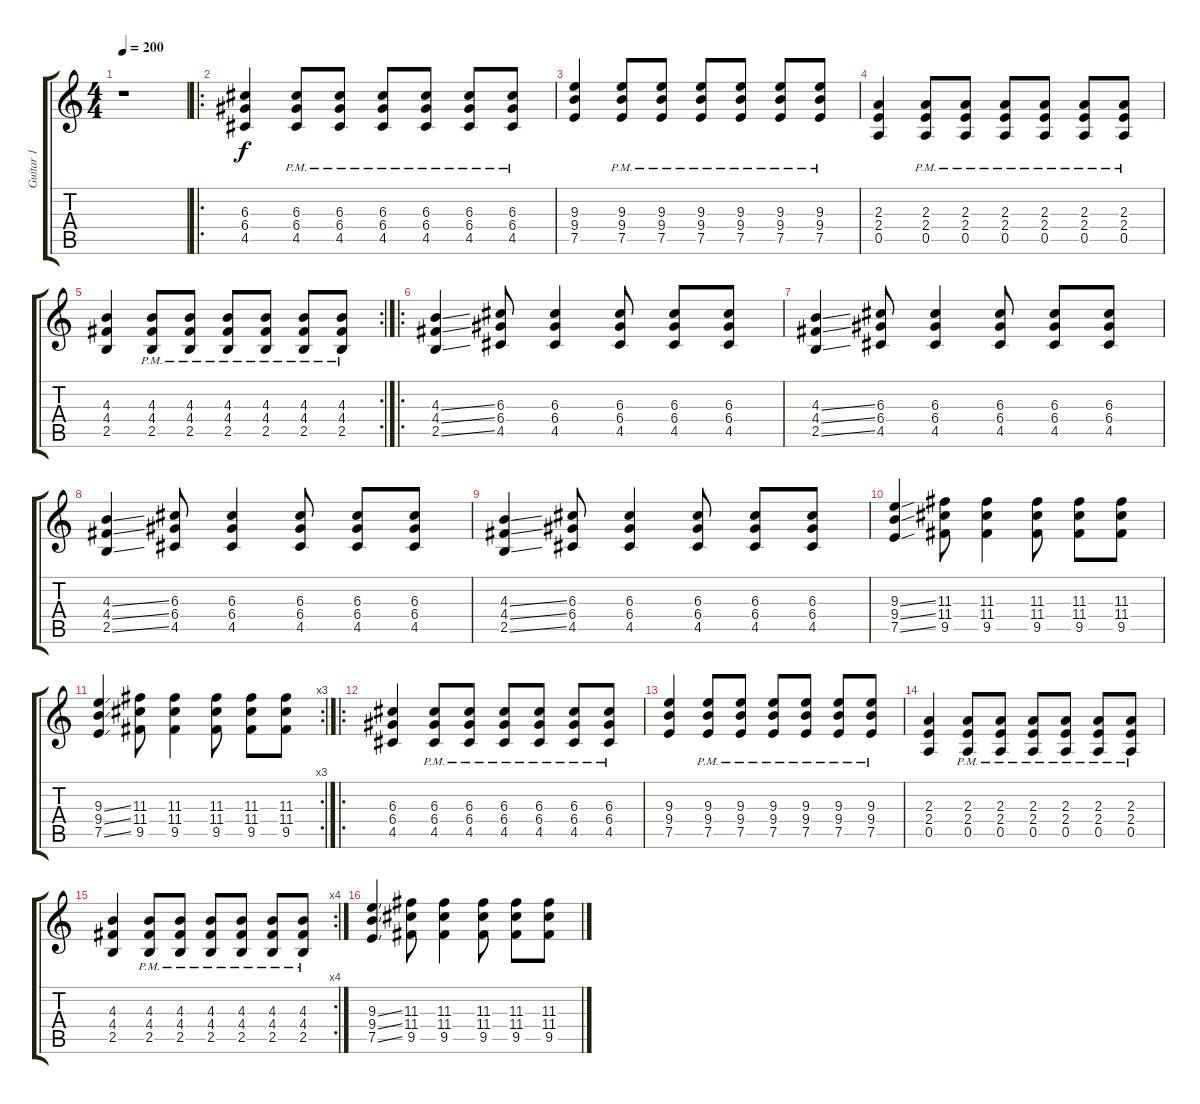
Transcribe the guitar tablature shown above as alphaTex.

\track ("Guitar 1" "Guitar 1") {instrument distortionguitar}
\staff {score tabs}
\tuning (E4 B3 G3 D3 A2 E2) {hide}
\ts (4 4)
\tempo 200
\clef g2
\ks c
r.1{dy f instrument distortionguitar} |
\ro
(6.3 6.4 4.5).4 (6.3 6.4 4.5{pm}).8 (6.3 6.4 4.5{pm}).8 (6.3 6.4 4.5{pm}).8 (6.3 6.4 4.5{pm}).8 (6.3 6.4 4.5{pm}).8 (6.3 6.4 4.5{pm}).8 |
(9.3 9.4 7.5).4 (9.3 9.4 7.5{pm}).8 (9.3 9.4 7.5{pm}).8 (9.3 9.4 7.5{pm}).8 (9.3 9.4 7.5{pm}).8 (9.3 9.4 7.5{pm}).8 (9.3 9.4 7.5{pm}).8 |
(2.3 2.4 0.5).4 (2.3 2.4 0.5{pm}).8 (2.3 2.4 0.5{pm}).8 (2.3 2.4 0.5{pm}).8 (2.3 2.4 0.5{pm}).8 (2.3 2.4 0.5{pm}).8 (2.3 2.4 0.5{pm}).8 |
\rc 2
(4.3 4.4 2.5).4 (4.3 4.4 2.5{pm}).8 (4.3 4.4 2.5{pm}).8 (4.3 4.4 2.5{pm}).8 (4.3 4.4 2.5{pm}).8 (4.3 4.4 2.5{pm}).8 (4.3 4.4 2.5{pm}).8 |
\ro
(4.3{ss} 4.4{ss} 2.5{ss}).4 (6.3 6.4 4.5).8 (6.3 6.4 4.5).4 (6.3 6.4 4.5).8 (6.3 6.4 4.5).8 (6.3 6.4 4.5).8 |
(4.3{ss} 4.4{ss} 2.5{ss}).4 (6.3 6.4 4.5).8 (6.3 6.4 4.5).4 (6.3 6.4 4.5).8 (6.3 6.4 4.5).8 (6.3 6.4 4.5).8 |
(4.3{ss} 4.4{ss} 2.5{ss}).4 (6.3 6.4 4.5).8 (6.3 6.4 4.5).4 (6.3 6.4 4.5).8 (6.3 6.4 4.5).8 (6.3 6.4 4.5).8 |
(4.3{ss} 4.4{ss} 2.5{ss}).4 (6.3 6.4 4.5).8 (6.3 6.4 4.5).4 (6.3 6.4 4.5).8 (6.3 6.4 4.5).8 (6.3 6.4 4.5).8 |
(9.3{ss} 9.4{ss} 7.5{ss}).4 (11.3 11.4 9.5).8 (11.3 11.4 9.5).4 (11.3 11.4 9.5).8 (11.3 11.4 9.5).8 (11.3 11.4 9.5).8 |
\rc 3
(9.3{ss} 9.4{ss} 7.5{ss}).4 (11.3 11.4 9.5).8 (11.3 11.4 9.5).4 (11.3 11.4 9.5).8 (11.3 11.4 9.5).8 (11.3 11.4 9.5).8 |
\ro
(6.3 6.4 4.5).4 (6.3 6.4 4.5{pm}).8 (6.3 6.4 4.5{pm}).8 (6.3 6.4 4.5{pm}).8 (6.3 6.4 4.5{pm}).8 (6.3 6.4 4.5{pm}).8 (6.3 6.4 4.5{pm}).8 |
(9.3 9.4 7.5).4 (9.3 9.4 7.5{pm}).8 (9.3 9.4 7.5{pm}).8 (9.3 9.4 7.5{pm}).8 (9.3 9.4 7.5{pm}).8 (9.3 9.4 7.5{pm}).8 (9.3 9.4 7.5{pm}).8 |
(2.3 2.4 0.5).4 (2.3 2.4 0.5{pm}).8 (2.3 2.4 0.5{pm}).8 (2.3 2.4 0.5{pm}).8 (2.3 2.4 0.5{pm}).8 (2.3 2.4 0.5{pm}).8 (2.3 2.4 0.5{pm}).8 |
\rc 4
(4.3 4.4 2.5).4 (4.3 4.4 2.5{pm}).8 (4.3 4.4 2.5{pm}).8 (4.3 4.4 2.5{pm}).8 (4.3 4.4 2.5{pm}).8 (4.3 4.4 2.5{pm}).8 (4.3 4.4 2.5{pm}).8 |
(9.3{ss} 9.4{ss} 7.5{ss}).4 (11.3 11.4 9.5).8 (11.3 11.4 9.5).4 (11.3 11.4 9.5).8 (11.3 11.4 9.5).8 (11.3 11.4 9.5).8
